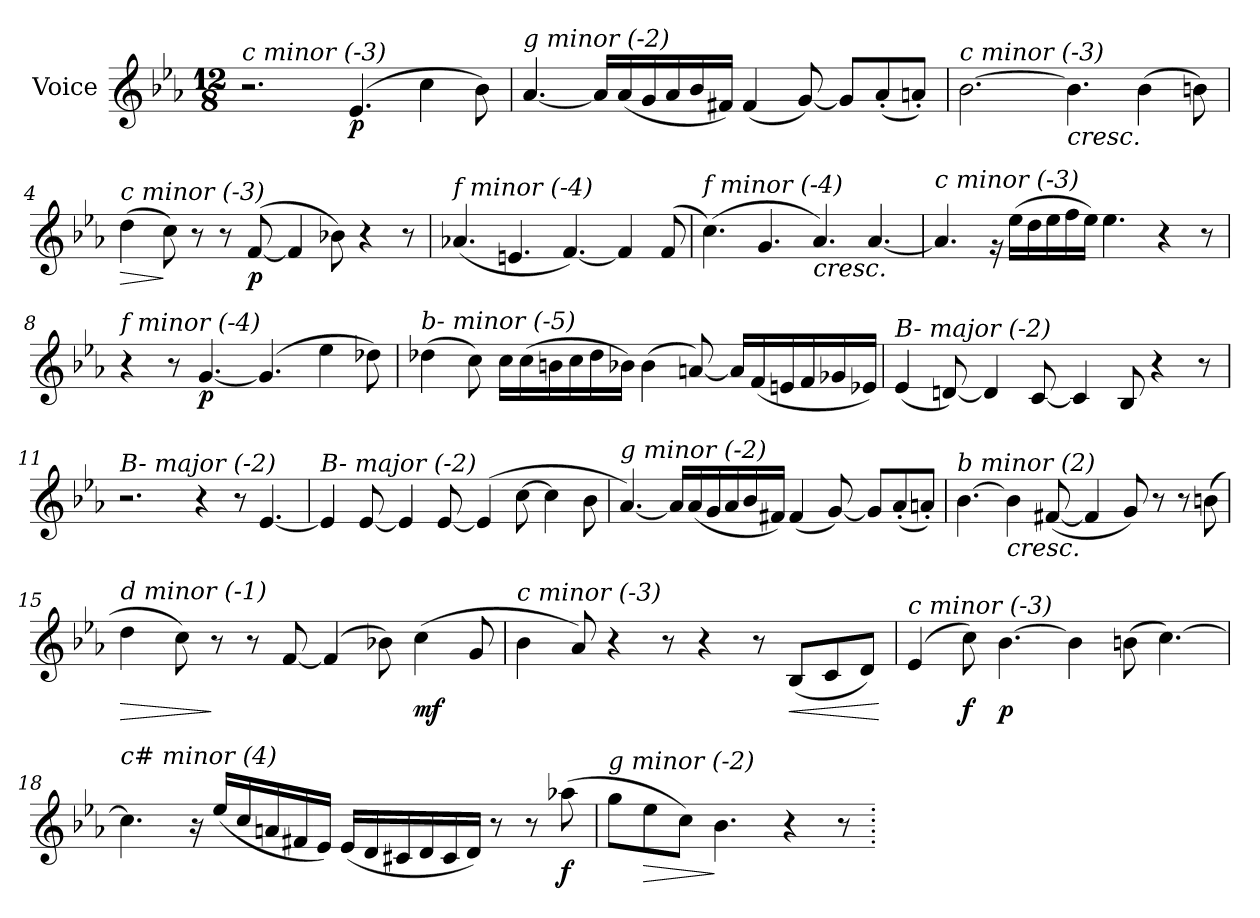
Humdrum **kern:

**kern	**dynam
*part1	*part1
*staff1	*staff1
*I"Voice	*
*I'V	*
*clefG2	*
*k[b-e-a-]	*
*M12/8	*
*MM58	*
=1	=1
!LO:TX:i:t=c minor (-3)	!
2.r	.
!	!LO:DY:b
(>4.e-/	p
4cc\	.
8b-\)	.
=2	=2
!LO:TX:i:t=g minor (-2)	!
[4.a-/	.
16a-/LL]	.
(<16a-/	.
16g/	.
16a-/	.
16b-/	.
16f#X/JJ)	.
(<4f#/	.
[8g/)	.
8g/L]	.
(<8a-'/	.
8an'/J)	.
=3	=3
!LO:TX:i:t=c minor (-3)	!
[2.b-\	.
!LO:TX:b:i:t=cresc.	!
4.b-\]	.
(>4b-\	.
8bn\)	.
=4	=4
!LO:TX:i:t=c minor (-3)	!
!	!LO:HP:b
(>4dd\	>
8cc\)	]
8r	.
8r	.
!	!LO:DY:b
(>[8f/	p
4f/]	.
8b-X\)	.
4r	.
8r	.
!!LO:LB:g=z
=5	=5
!LO:TX:i:t=f minor (-4)	!
(<4.a-X/	.
4.en/	.
[4.f/)	.
4f/]	.
(>8f/	.
=6	=6
!LO:TX:i:t=f minor (-4)	!
(>4.cc\)	.
4.g/	.
!LO:TX:b:i:t=cresc.	!
4.a-/)	.
[4.a-/	.
=7	=7
!LO:TX:i:t=c minor (-3)	!
4.a-/]	.
16rg	.
(>16ee-\LL	.
16dd\	.
16ee-\	.
16ff\	.
16ee-\JJ)	.
4.ee-\	.
4r	.
8r	.
=8	=8
!LO:TX:i:t=f minor (-4)	!
4r	.
8r	.
!	!LO:DY:b
[4.g/	p
(>4.g/]	.
4ee-\	.
8dd-X\)	.
!!LO:LB:g=z
=9	=9
!LO:TX:i:t=b- minor (-5)	!
(>4dd-X\	.
8cc\)	.
16cc\LL	.
(>16cc\	.
16bn\	.
16cc\	.
16dd-\	.
16b-X\JJ)	.
(>4b-\	.
[8an/)	.
16a/LL]	.
(<16f/	.
16en/	.
16f/	.
16g-X/	.
16e-X/JJ)	.
=10	=10
!LO:TX:i:t=B- major (-2)	!
(<4e-/	.
[8dn/)	.
4d/]	.
[8c/	.
4c/]	.
8B-/	.
4r	.
8r	.
!!LO:LB:g=z
=11	=11
!LO:TX:i:t=B- major (-2)	!
2.r	.
4r	.
8r	.
[4.e-/	.
=12	=12
!LO:TX:i:t=B- major (-2)	!
4e-/]	.
[8e-/	.
4e-/]	.
[8e-/	.
(>4e-/]	.
[8cc\	.
4cc\]	.
8b-\	.
=13	=13
!LO:TX:i:t=g minor (-2)	!
[4.a-/)	.
16a-/LL]	.
(<16a-/	.
16g/	.
16a-/	.
16b-/	.
16f#X/JJ)	.
(<4f#/	.
[8g/)	.
8g/L]	.
(<8a-'/	.
8an'/J)	.
!!LO:LB:g=z
=14	=14
!LO:TX:i:t=b minor (2)	!
[4.b-\	.
!LO:TX:b:i:t=cresc.	!
4b-\]	.
(<[8f#X/	.
4f#/]	.
8g/)	.
8r	.
8r	.
(>8bn\	.
=15	=15
!LO:TX:i:t=d minor (-1)	!
!	!LO:HP:b
4dd\	>
8cc\)	.
8r	]
8r	.
[8f/	.
(>4f/]	.
8b-X\)	.
!	!LO:DY:b
(>4cc\	mf
8g/	.
!!LO:LB:g=z
=16	=16
!LO:TX:i:t=c minor (-3)	!
4b-\	.
8a-/)	.
4r	.
8r	.
4r	.
8r	.
!	!LO:HP:b
(<8B-/L	<
8c/	.
8d/J)	.
.	[
=17	=17
!LO:TX:i:t=c minor (-3)	!
(>4e-/	.
!	!LO:DY:b
8cc\)	f
!	!LO:DY:b
[4.b-\	p
4b-\]	.
(>8bn\	.
[4.cc\)	.
=18	=18
!LO:TX:i:t=c# minor (4)	!
4.cc\]	.
16r	.
(<16ee-/LL	.
16cc/	.
16an/	.
16f#Xi/	.
16e-/JJ)	.
(<16e-/LL	.
16d/	.
16c#X/	.
16d/	.
16c#/	.
16d/JJ)	.
8r	.
8r	.
!	!LO:DY:b
(>8aa-X\	f
!!LO:LB:g=z
=19	=19
!LO:TX:i:t=g minor (-2)	!
8gg\L	.
!	!LO:HP:b
8ee-\	>
8cc\J)	.
4.b-\	]
4r	.
8r	.
=.	=.
*-	*-
